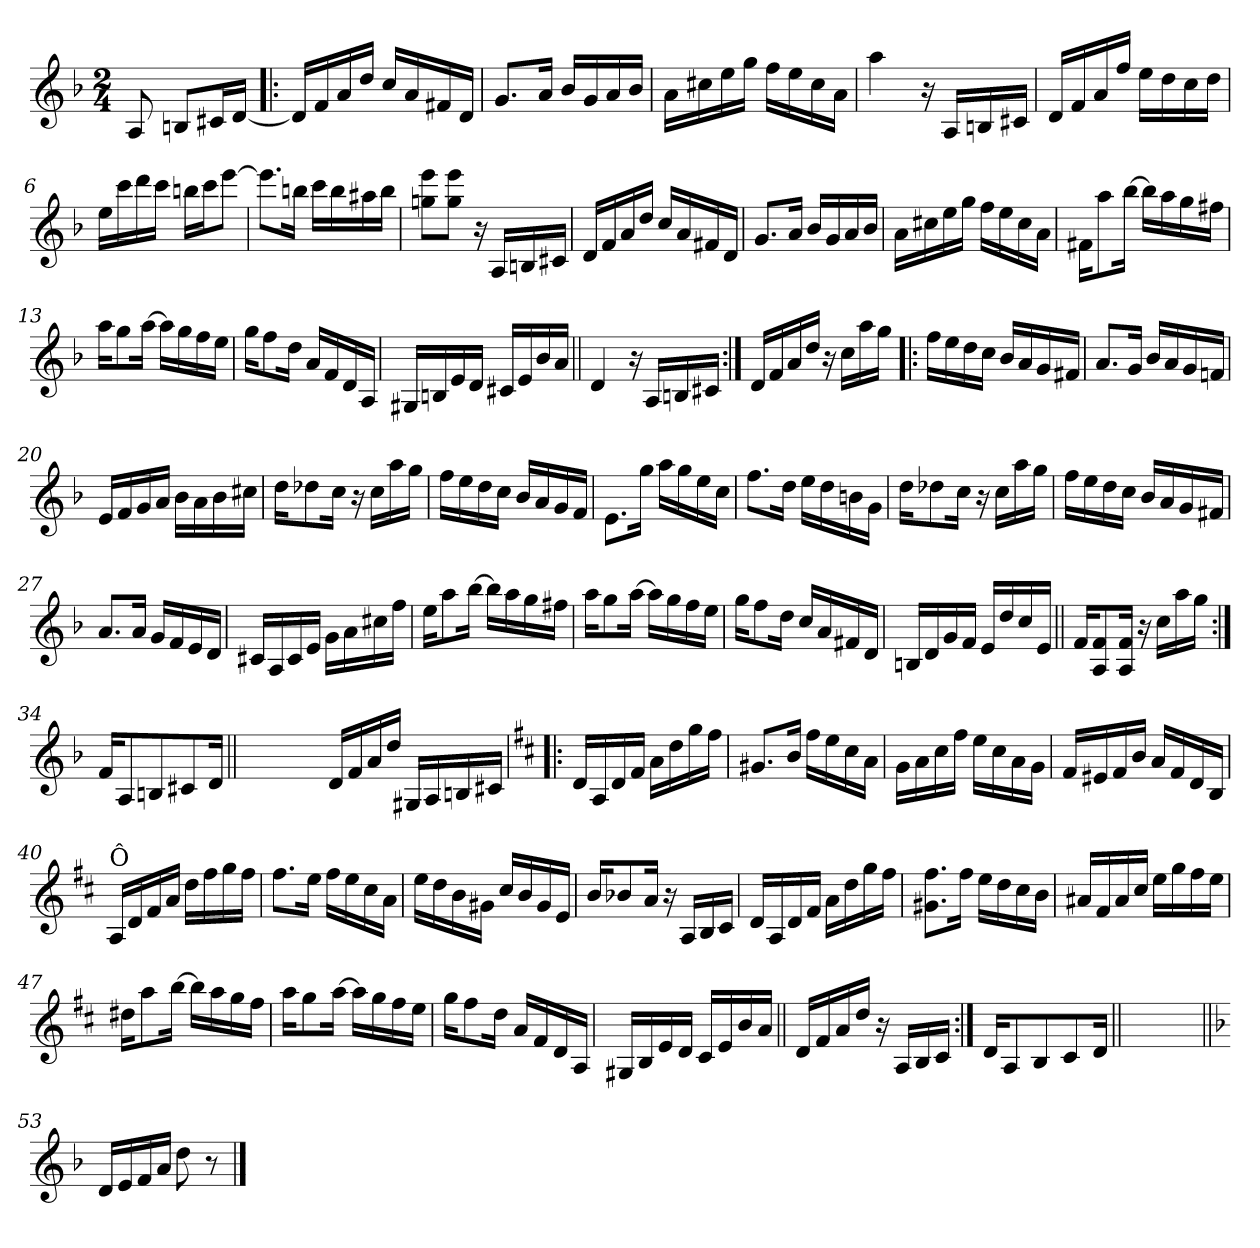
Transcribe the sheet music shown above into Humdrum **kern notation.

**kern
*part1
*staff1
*clefG2
*k[b-]
*F:
*M2/4
=
8A/
8Bn/L
16c#X/L
[16d/JJ
=1!|:
16d/LL]
16f/
16a/
16dd/JJ
16cc/LL
16a/
16f#X/
16d/JJ
=2
8.g/L
16a/Jk
16b-/LL
16g/
16a/
16b-/JJ
=3
16a\LL
16cc#X\
16ee\
16gg\JJ
16ff\LL
16ee\
16cc#\
16a\JJ
=4
4aa\
16r
16A/LL
16Bn/
16c#X/JJ
!!LO:LB:g=z
=5
16d/LL
16f/
16a/
16ff/JJ
16ee\LL
16dd\
16cc\
16dd\JJ
=6
16ee\LL
16ccc\
16ddd\
16ccc\JJ
16bbn\LL
16ccc\J
[8eee\J
=7
8.eee\L]
16bbn\Jk
16ccc\LL
16bb\
16aa#X\
16bb\JJ
=8
8ggn\ 8eee\L
8gg\ 8eee\J
16r
16A/LL
16Bn/
16c#X/JJ
!!LO:LB:g=z
=9
16d/LL
16f/
16a/
16dd/JJ
16cc/LL
16a/
16f#X/
16d/JJ
=10
8.g/L
16a/Jk
16b-/LL
16g/
16a/
16b-/JJ
=11
16a\LL
16cc#X\
16ee\
16gg\JJ
16ff\LL
16ee\
16cc#\
16a\JJ
=12
16f#X\KL
8aa\
[16bb-\Jk
16bb-\LL]
16aa\
16gg\
16ff#X\JJ
!!LO:LB:g=z
=13
16aa\KL
8gg\
[16aa\Jk
16aa\LL]
16gg\
16ff\
16ee\JJ
=14
16gg\KL
8ff\
16dd\Jk
16a/LL
16f/
16d/
16A/JJ
=15
16G#X/LL
16Bn/
16e/
16d/JJ
16c#X/LL
16e/
16b-/
16a/JJ
=16||
4d/
16r
16A/LL
16Bn/
16c#X/JJ
!!LO:LB:g=z
=17:|!
16d/LL
16f/
16a/
16dd/JJ
16r
16cc\LL
16aa\
16gg\JJ
=18!|:
16ff\LL
16ee\
16dd\
16cc\JJ
16b-/LL
16a/
16g/
16f#X/JJ
=19
8.a/L
16g/Jk
16b-/LL
16a/
16g/
16fn/JJ
=20
16e/LL
16f/
16g/
16a/JJ
16b-\LL
16a\
16b-\
16cc#X\JJ
!!LO:LB:g=z
=21
16dd\KL
8dd-X\
16cc\Jk
16r
16cc\LL
16aa\
16gg\JJ
=22
16ff\LL
16ee\
16dd\
16cc\JJ
16b-/LL
16a/
16g/
16f/JJ
=23
8.e\L
16gg\Jk
16aa\LL
16gg\
16ee\
16cc\JJ
=24
8.ff\L
16dd\Jk
16ee\LL
16dd\
16bn\
16g\JJ
!!LO:LB:g=z
=25
16dd\KL
8dd-X\
16cc\Jk
16r
16cc\LL
16aa\
16gg\JJ
=26
16ff\LL
16ee\
16dd\
16cc\JJ
16b-/LL
16a/
16g/
16f#X/JJ
=27
8.a/L
16a/Jk
16g/LL
16f/
16e/
16d/JJ
=28
16c#X/LL
16A/
16c#/
16e/JJ
16g\LL
16a\
16cc#X\
16ff\JJ
!!LO:LB:g=z
=29
16ee\KL
8aa\
[16bb-\Jk
16bb-\LL]
16aa\
16gg\
16ff#X\JJ
=30
16aa\KL
8gg\
[16aa\Jk
16aa\LL]
16gg\
16ff\
16ee\JJ
=31
16gg\KL
8ff\
16dd\Jk
16cc/LL
16a/
16f#X/
16d/JJ
=32
16Bn/LL
16d/
16g/
16f/JJ
16e/LL
16dd/
16cc/
16e/JJ
!!LO:LB:g=z
=33||
16f/KL
8A/ 8f/
16A/ 16f/Jk
16r
16cc\LL
16aa\
16gg\JJ
=34:|!
16f/KL
8A/
8Bn/
8c#X/
16d/Jk
=34X1||
*stria0
2ryy
!!LO:PB:g=z
=35-
*stria5
16d/LL
16f/
16a/
16dd/JJ
16G#X/LL
16A/
16Bn/
16c#X/JJ
=36!|:
*k[f#c#]
*D:
16d/LL
16A/
16d/
16f#/JJ
16a\LL
16dd\
16gg\
16ff#\JJ
=37
8.g#X/L
16b/Jk
16ff#\LL
16ee\
16cc#\
16a\JJ
=38
16g\LL
16a\
16cc#\
16ff#\JJ
16ee\LL
16cc#\
16a\
16g\JJ
!!LO:LB:g=z
=39
16f#/LL
16e#X/
16f#/
16b/JJ
16a/LL
16f#/
16d/
16B/JJ
=40
!LO:TX:a:t=Ô
16A/LL
16d/
16f#/
16a/JJ
16dd\LL
16ff#\
16gg\
16ff#\JJ
=41
8.ff#\L
16ee\Jk
16ff#\LL
16ee\
16cc#\
16a\JJ
=42
16ee\LL
16dd\
16b\
16g#X\JJ
16cc#/LL
16b/
16g#/
16e/JJ
!!LO:LB:g=z
=43
16b/KL
8b-X/
16a/Jk
16r
16A/LL
16B/
16c#/JJ
=44
16d/LL
16A/
16d/
16f#/JJ
16a\LL
16dd\
16gg\
16ff#\JJ
=45
8.g#X\ 8.ff#\L
16ff#\Jk
16ee\LL
16dd\
16cc#\
16b\JJ
=46
16a#X/LL
16f#/
16a#/
16cc#/JJ
16ee\LL
16gg\
16ff#\
16ee\JJ
!!LO:LB:g=z
=47
16dd#X\KL
8aa\
[16bb\Jk
16bb\LL]
16aa\
16gg\
16ff#\JJ
=48
16aa\KL
8gg\
[16aa\Jk
16aa\LL]
16gg\
16ff#\
16ee\JJ
=49
16gg\KL
8ff#\
16dd\Jk
16a/LL
16f#/
16d/
16A/JJ
=50
16G#X/LL
16B/
16e/
16d/JJ
16c#/LL
16e/
16b/
16a/JJ
!!LO:LB:g=z
=51||
16d/LL
16f#/
16a/
16dd/JJ
16r
16A/LL
16B/
16c#/JJ
=52:|!
16d/KL
8A/
8B/
8c#/
16d/Jk
=52X2||
*stria0
2ryy
=53||
*stria5
*k[b-]
*F:
16d/LL
16e/
16f/
16a/JJ
8dd\
8r
==
*-
